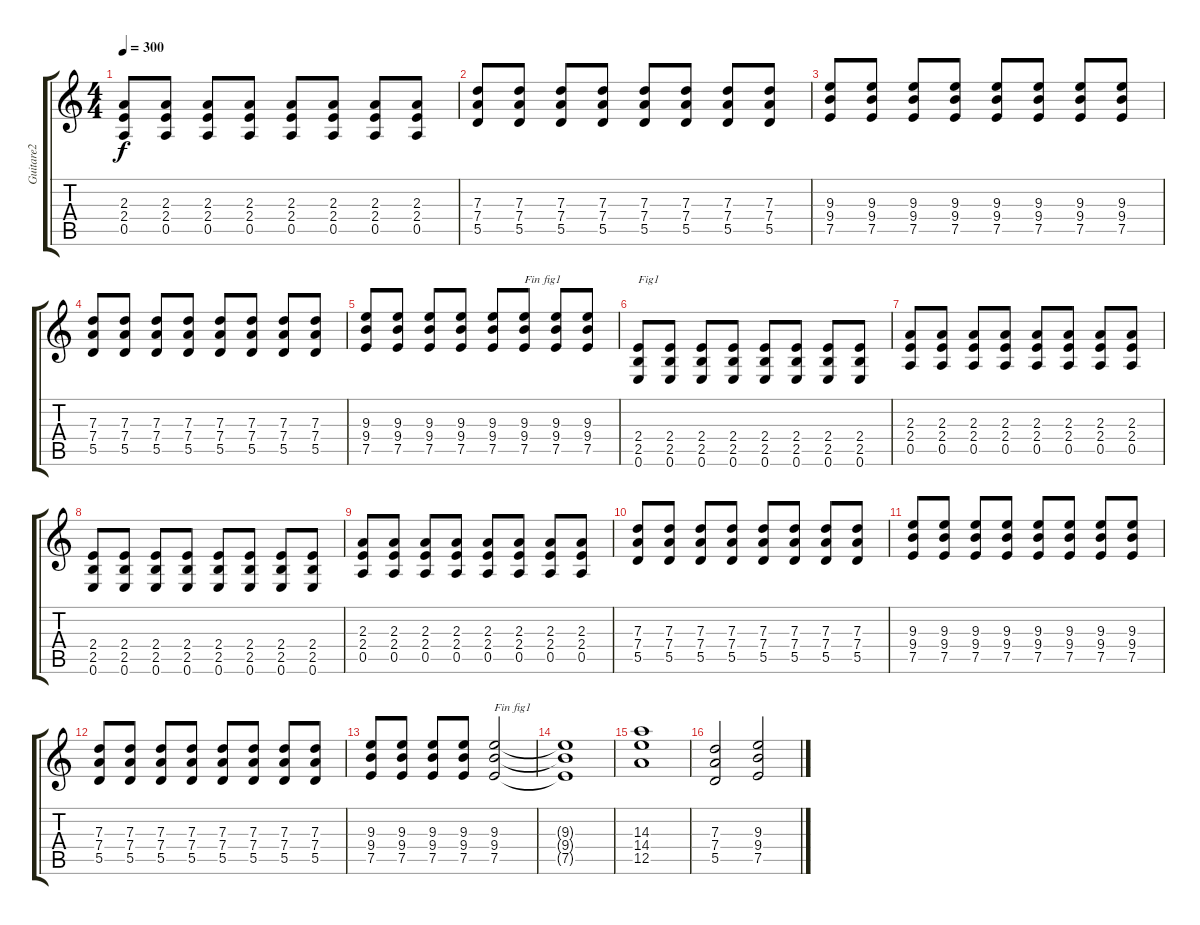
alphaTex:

\track ("Guitare2" "Guitare2") {instrument overdrivenguitar}
\staff {score tabs}
\tuning (E4 B3 G3 D3 A2 E2) {hide}
\ts (4 4)
\tempo 300
\clef g2
\ks c
(2.3 2.4 0.5).8{dy f} (2.3 2.4 0.5).8 (2.3 2.4 0.5).8 (2.3 2.4 0.5).8 (2.3 2.4 0.5).8 (2.3 2.4 0.5).8 (2.3 2.4 0.5).8 (2.3 2.4 0.5).8 |
(7.3 7.4 5.5).8 (7.3 7.4 5.5).8 (7.3 7.4 5.5).8 (7.3 7.4 5.5).8 (7.3 7.4 5.5).8 (7.3 7.4 5.5).8 (7.3 7.4 5.5).8 (7.3 7.4 5.5).8 |
(9.3 9.4 7.5).8 (9.3 9.4 7.5).8 (9.3 9.4 7.5).8 (9.3 9.4 7.5).8 (9.3 9.4 7.5).8 (9.3 9.4 7.5).8 (9.3 9.4 7.5).8 (9.3 9.4 7.5).8 |
(7.3 7.4 5.5).8 (7.3 7.4 5.5).8 (7.3 7.4 5.5).8 (7.3 7.4 5.5).8 (7.3 7.4 5.5).8 (7.3 7.4 5.5).8 (7.3 7.4 5.5).8 (7.3 7.4 5.5).8 |
(9.3 9.4 7.5).8 (9.3 9.4 7.5).8 (9.3 9.4 7.5).8 (9.3 9.4 7.5).8 (9.3 9.4 7.5).8 (9.3 9.4 7.5).8{txt "Fin fig1"} (9.3 9.4 7.5).8 (9.3 9.4 7.5).8 |
(2.4 2.5 0.6).8{txt "Fig1"} (2.4 2.5 0.6).8 (2.4 2.5 0.6).8 (2.4 2.5 0.6).8 (2.4 2.5 0.6).8 (2.4 2.5 0.6).8 (2.4 2.5 0.6).8 (2.4 2.5 0.6).8 |
(2.3 2.4 0.5).8 (2.3 2.4 0.5).8 (2.3 2.4 0.5).8 (2.3 2.4 0.5).8 (2.3 2.4 0.5).8 (2.3 2.4 0.5).8 (2.3 2.4 0.5).8 (2.3 2.4 0.5).8 |
(2.4 2.5 0.6).8 (2.4 2.5 0.6).8 (2.4 2.5 0.6).8 (2.4 2.5 0.6).8 (2.4 2.5 0.6).8 (2.4 2.5 0.6).8 (2.4 2.5 0.6).8 (2.4 2.5 0.6).8 |
(2.3 2.4 0.5).8 (2.3 2.4 0.5).8 (2.3 2.4 0.5).8 (2.3 2.4 0.5).8 (2.3 2.4 0.5).8 (2.3 2.4 0.5).8 (2.3 2.4 0.5).8 (2.3 2.4 0.5).8 |
(7.3 7.4 5.5).8 (7.3 7.4 5.5).8 (7.3 7.4 5.5).8 (7.3 7.4 5.5).8 (7.3 7.4 5.5).8 (7.3 7.4 5.5).8 (7.3 7.4 5.5).8 (7.3 7.4 5.5).8 |
(9.3 9.4 7.5).8 (9.3 9.4 7.5).8 (9.3 9.4 7.5).8 (9.3 9.4 7.5).8 (9.3 9.4 7.5).8 (9.3 9.4 7.5).8 (9.3 9.4 7.5).8 (9.3 9.4 7.5).8 |
(7.3 7.4 5.5).8 (7.3 7.4 5.5).8 (7.3 7.4 5.5).8 (7.3 7.4 5.5).8 (7.3 7.4 5.5).8 (7.3 7.4 5.5).8 (7.3 7.4 5.5).8 (7.3 7.4 5.5).8 |
(9.3 9.4 7.5).8 (9.3 9.4 7.5).8 (9.3 9.4 7.5).8 (9.3 9.4 7.5).8 (9.3 9.4 7.5).2{txt "Fin fig1"} |
(9.3{t} 9.4{t} 7.5{t}).1 |
(14.3 14.4 12.5).1 |
(7.3 7.4 5.5).2 (9.3 9.4 7.5).2
